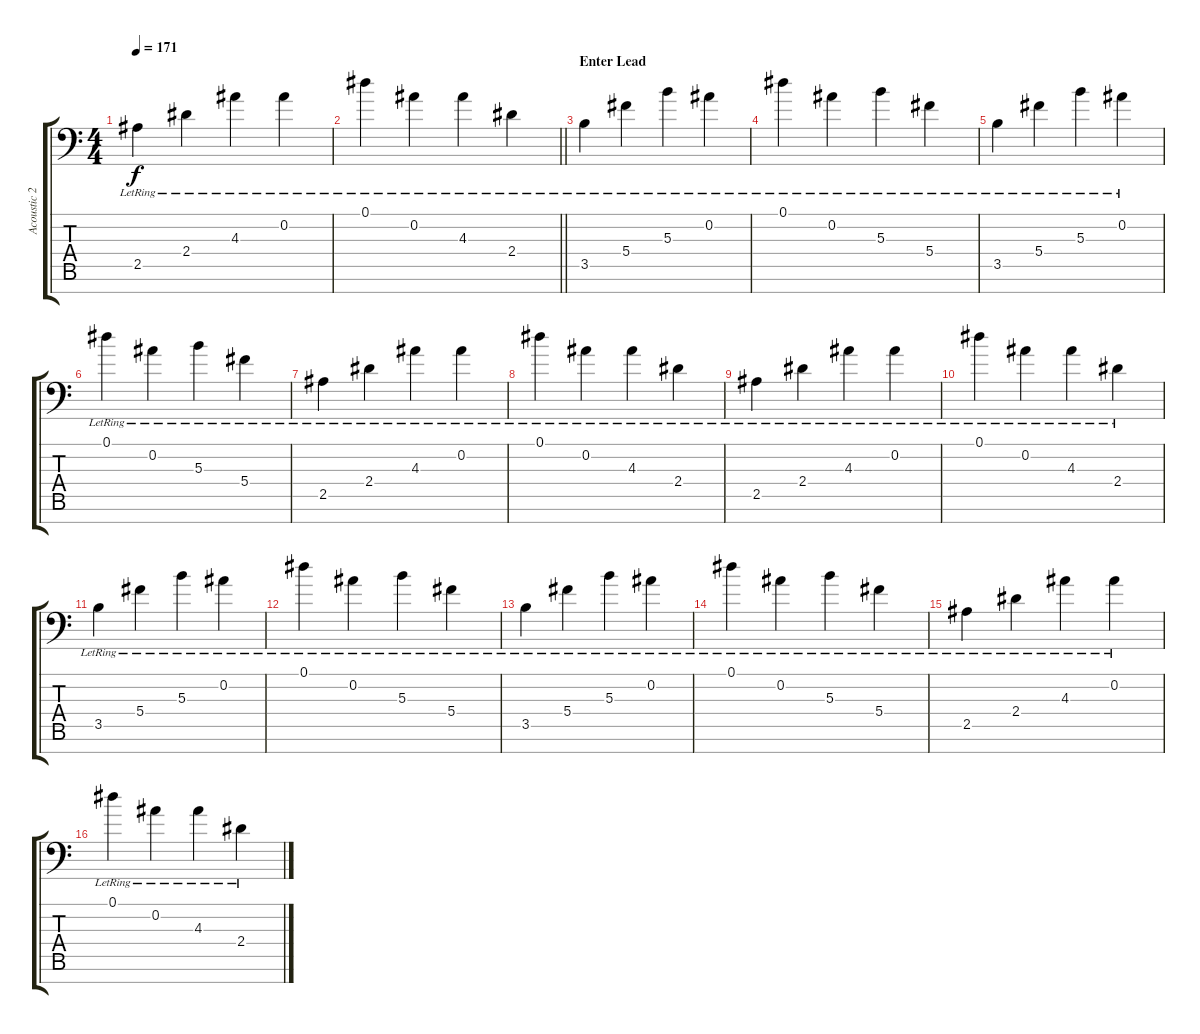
\track ("Acoustic 2" "Acoustic 2") {instrument electricguitarclean}
\staff {score tabs}
\tuning (Eb4 Bb3 Gb3 Db3 Ab2 Eb2 Bb1) {hide}
\ts (4 4)
\tempo 171
\clef f4
\ks c
2.5{lr}.4{dy f} 2.4{lr}.4 4.3{lr}.4 0.2{lr}.4 |
\barLineRight lightlight
0.1{lr}.4 0.2{lr}.4 4.3{lr}.4 2.4{lr}.4 |
\section ("" "Enter Lead")
3.5{lr}.4 5.4{lr}.4 5.3{lr}.4 0.2{lr}.4 |
0.1{lr}.4 0.2{lr}.4 5.3{lr}.4 5.4{lr}.4 |
3.5{lr}.4 5.4{lr}.4 5.3{lr}.4 0.2{lr}.4 |
0.1{lr}.4 0.2{lr}.4 5.3{lr}.4 5.4{lr}.4 |
2.5{lr}.4 2.4{lr}.4 4.3{lr}.4 0.2{lr}.4 |
0.1{lr}.4 0.2{lr}.4 4.3{lr}.4 2.4{lr}.4 |
2.5{lr}.4 2.4{lr}.4 4.3{lr}.4 0.2{lr}.4 |
0.1{lr}.4 0.2{lr}.4 4.3{lr}.4 2.4{lr}.4 |
3.5{lr}.4 5.4{lr}.4 5.3{lr}.4 0.2{lr}.4 |
0.1{lr}.4 0.2{lr}.4 5.3{lr}.4 5.4{lr}.4 |
3.5{lr}.4 5.4{lr}.4 5.3{lr}.4 0.2{lr}.4 |
0.1{lr}.4 0.2{lr}.4 5.3{lr}.4 5.4{lr}.4 |
2.5{lr}.4 2.4{lr}.4 4.3{lr}.4 0.2{lr}.4 |
0.1{lr}.4 0.2{lr}.4 4.3{lr}.4 2.4{lr}.4
